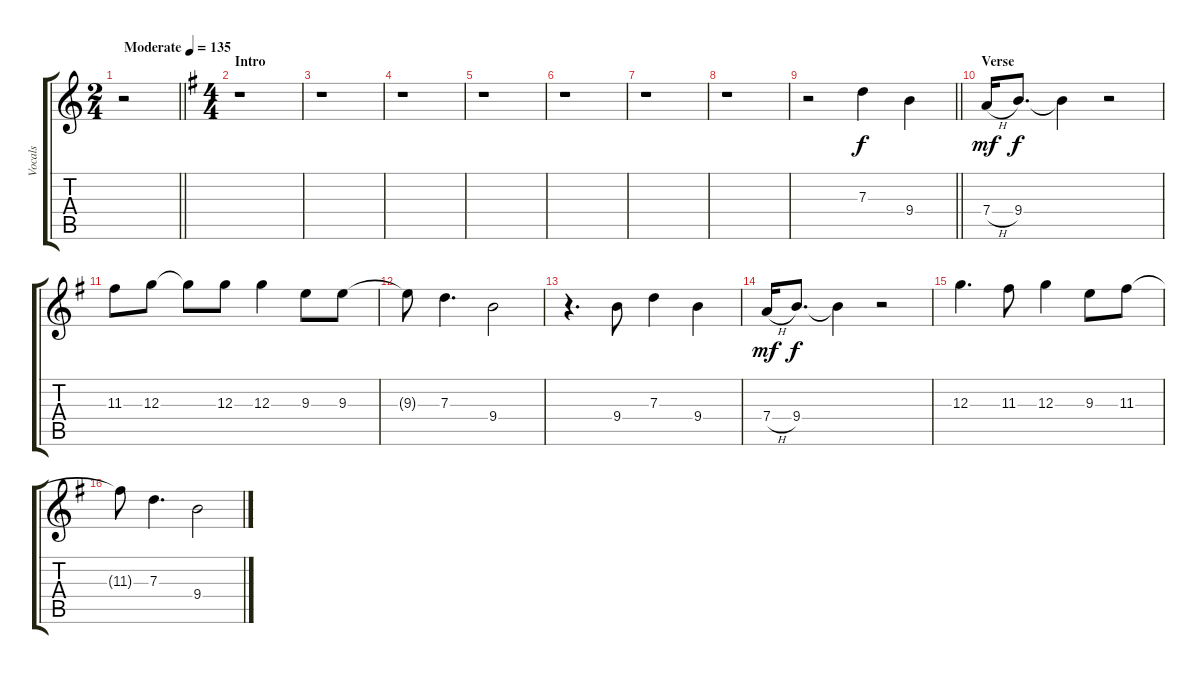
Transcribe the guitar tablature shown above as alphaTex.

\track ("Vocals" "Vocals") {instrument acousticguitarnylon}
\staff {score tabs}
\tuning (E4 B3 G3 D3 A2 E2) {hide}
\ts (2 4)
\tempo (135 "Moderate")
\clef g2
\barLineRight lightlight
\ks c
r.2{dy f instrument acousticguitarnylon} |
\ts (4 4)
\section ("" "Intro")
\ks g
r.1 |
r.1 |
r.1 |
r.1 |
r.1 |
r.1 |
r.1 |
\barLineRight lightlight
r.2 7.3.4 9.4.4 |
\section ("" "Verse")
7.4{h}.16{dy mf} 9.4.8{d dy f} 9.4{t}.4 r.2 |
11.3.8 12.3.8 12.3{t}.8 12.3.8 12.3.4 9.3.8 9.3.8 |
9.3{t}.8 7.3.4{d} 9.4.2 |
r.4{d} 9.4.8 7.3.4 9.4.4 |
7.4{h}.16{dy mf} 9.4.8{d dy f} 9.4{t}.4 r.2 |
12.3.4{d} 11.3.8 12.3.4 9.3.8 11.3.8 |
11.3{t}.8 7.3.4{d} 9.4.2
